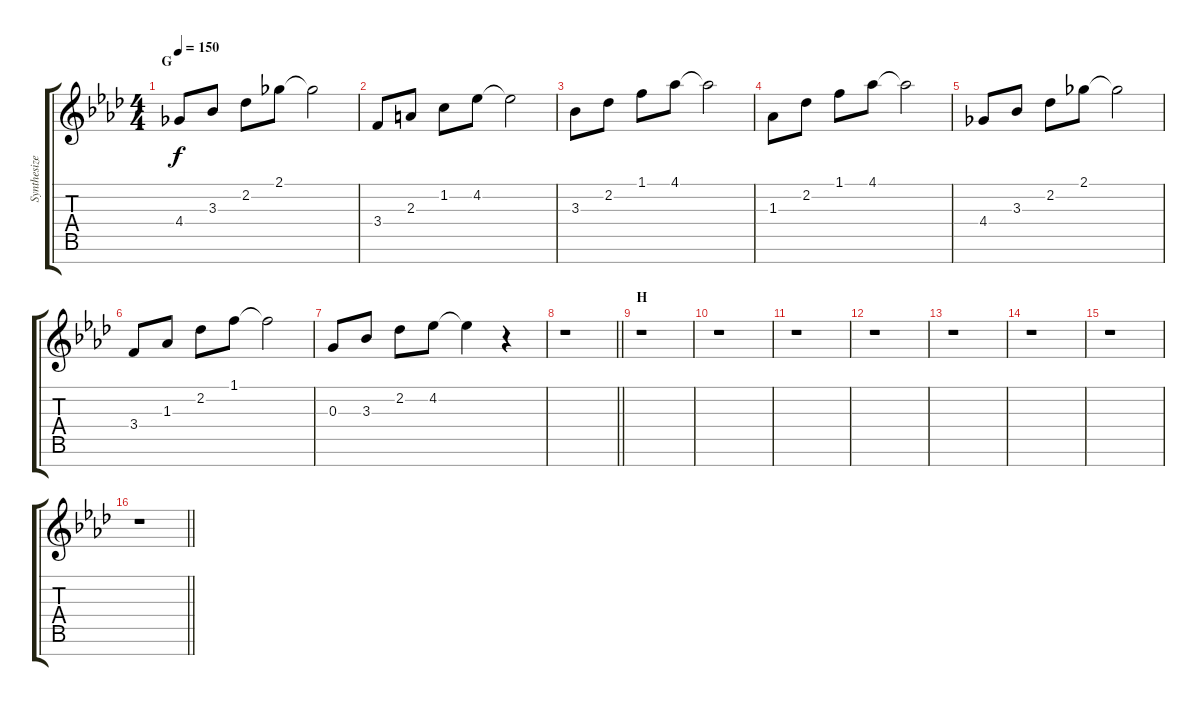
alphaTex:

\track ("Synthesizer" "Synthesize") {instrument fx5brightness}
\staff {score tabs}
\tuning (E5 B4 G4 D4 A3 E3 B2) {hide}
\ts (4 4)
\section ("" "G")
\tempo 150
\clef g2
\ks ab
4.4.8{dy f} 3.3.8 2.2.8 2.1.8 2.1{t}.2 |
3.4.8 2.3.8 1.2.8 4.2.8 4.2{t}.2 |
3.3.8 2.2.8 1.1.8 4.1.8 4.1{t}.2 |
1.3.8 2.2.8 1.1.8 4.1.8 4.1{t}.2 |
4.4.8 3.3.8 2.2.8 2.1.8 2.1{t}.2 |
3.4.8 1.3.8 2.2.8 1.1.8 1.1{t}.2 |
0.3.8 3.3.8 2.2.8 4.2.8 4.2{t}.4 r.4 |
\barLineRight lightlight
r.1 |
\section ("" "H")
r.1 |
r.1 |
r.1 |
r.1 |
r.1 |
r.1 |
r.1 |
\barLineRight lightlight
r.1
